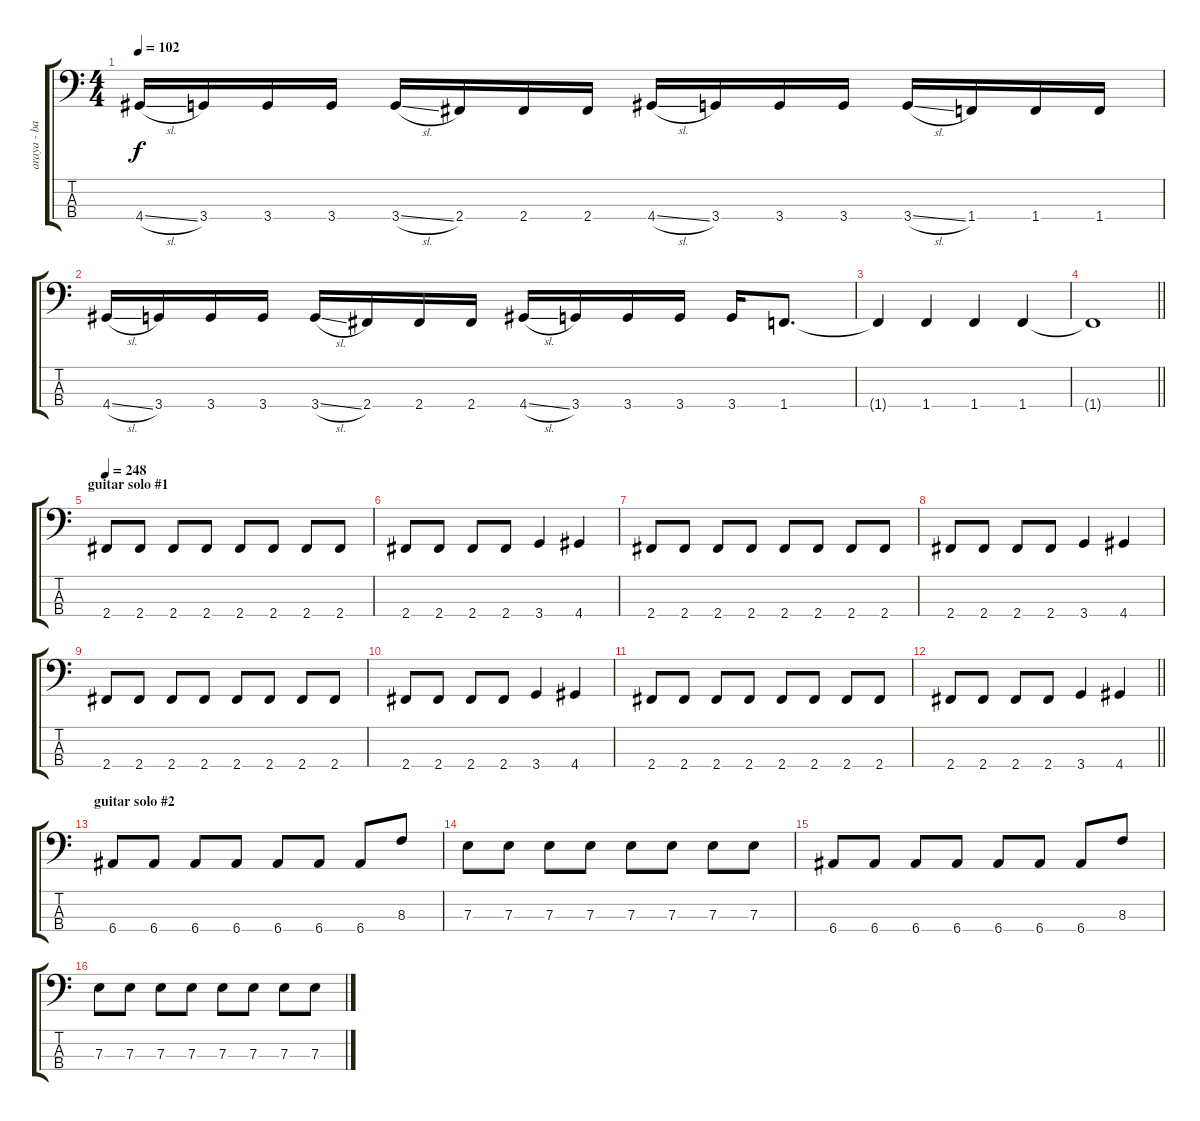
\track ("araya - bass" "araya - ba") {instrument electricbassfinger}
\staff {score tabs}
\tuning (G2 D2 A1 E1) {hide}
\ts (4 4)
\tempo 102
\clef f4
\ks c
4.4{sl}.16{dy f} 3.4.16 3.4.16 3.4.16 3.4{sl}.16 2.4.16 2.4.16 2.4.16 4.4{sl}.16 3.4.16 3.4.16 3.4.16 3.4{sl}.16 1.4.16 1.4.16 1.4.16 |
4.4{sl}.16 3.4.16 3.4.16 3.4.16 3.4{sl}.16 2.4.16 2.4.16 2.4.16 4.4{sl}.16 3.4.16 3.4.16 3.4.16 3.4.16 1.4.8{d} |
1.4{t}.4 1.4.4 1.4.4 1.4.4 |
\barLineRight lightlight
1.4{t}.1 |
\section ("" "guitar solo #1")
\tempo 248
2.4.8 2.4.8 2.4.8 2.4.8 2.4.8 2.4.8 2.4.8 2.4.8 |
2.4.8 2.4.8 2.4.8 2.4.8 3.4.4 4.4.4 |
2.4.8 2.4.8 2.4.8 2.4.8 2.4.8 2.4.8 2.4.8 2.4.8 |
2.4.8 2.4.8 2.4.8 2.4.8 3.4.4 4.4.4 |
2.4.8 2.4.8 2.4.8 2.4.8 2.4.8 2.4.8 2.4.8 2.4.8 |
2.4.8 2.4.8 2.4.8 2.4.8 3.4.4 4.4.4 |
2.4.8 2.4.8 2.4.8 2.4.8 2.4.8 2.4.8 2.4.8 2.4.8 |
\barLineRight lightlight
2.4.8 2.4.8 2.4.8 2.4.8 3.4.4 4.4.4 |
\section ("" "guitar solo #2")
6.4.8 6.4.8 6.4.8 6.4.8 6.4.8 6.4.8 6.4.8 8.3.8 |
7.3.8 7.3.8 7.3.8 7.3.8 7.3.8 7.3.8 7.3.8 7.3.8 |
6.4.8 6.4.8 6.4.8 6.4.8 6.4.8 6.4.8 6.4.8 8.3.8 |
7.3.8 7.3.8 7.3.8 7.3.8 7.3.8 7.3.8 7.3.8 7.3.8
